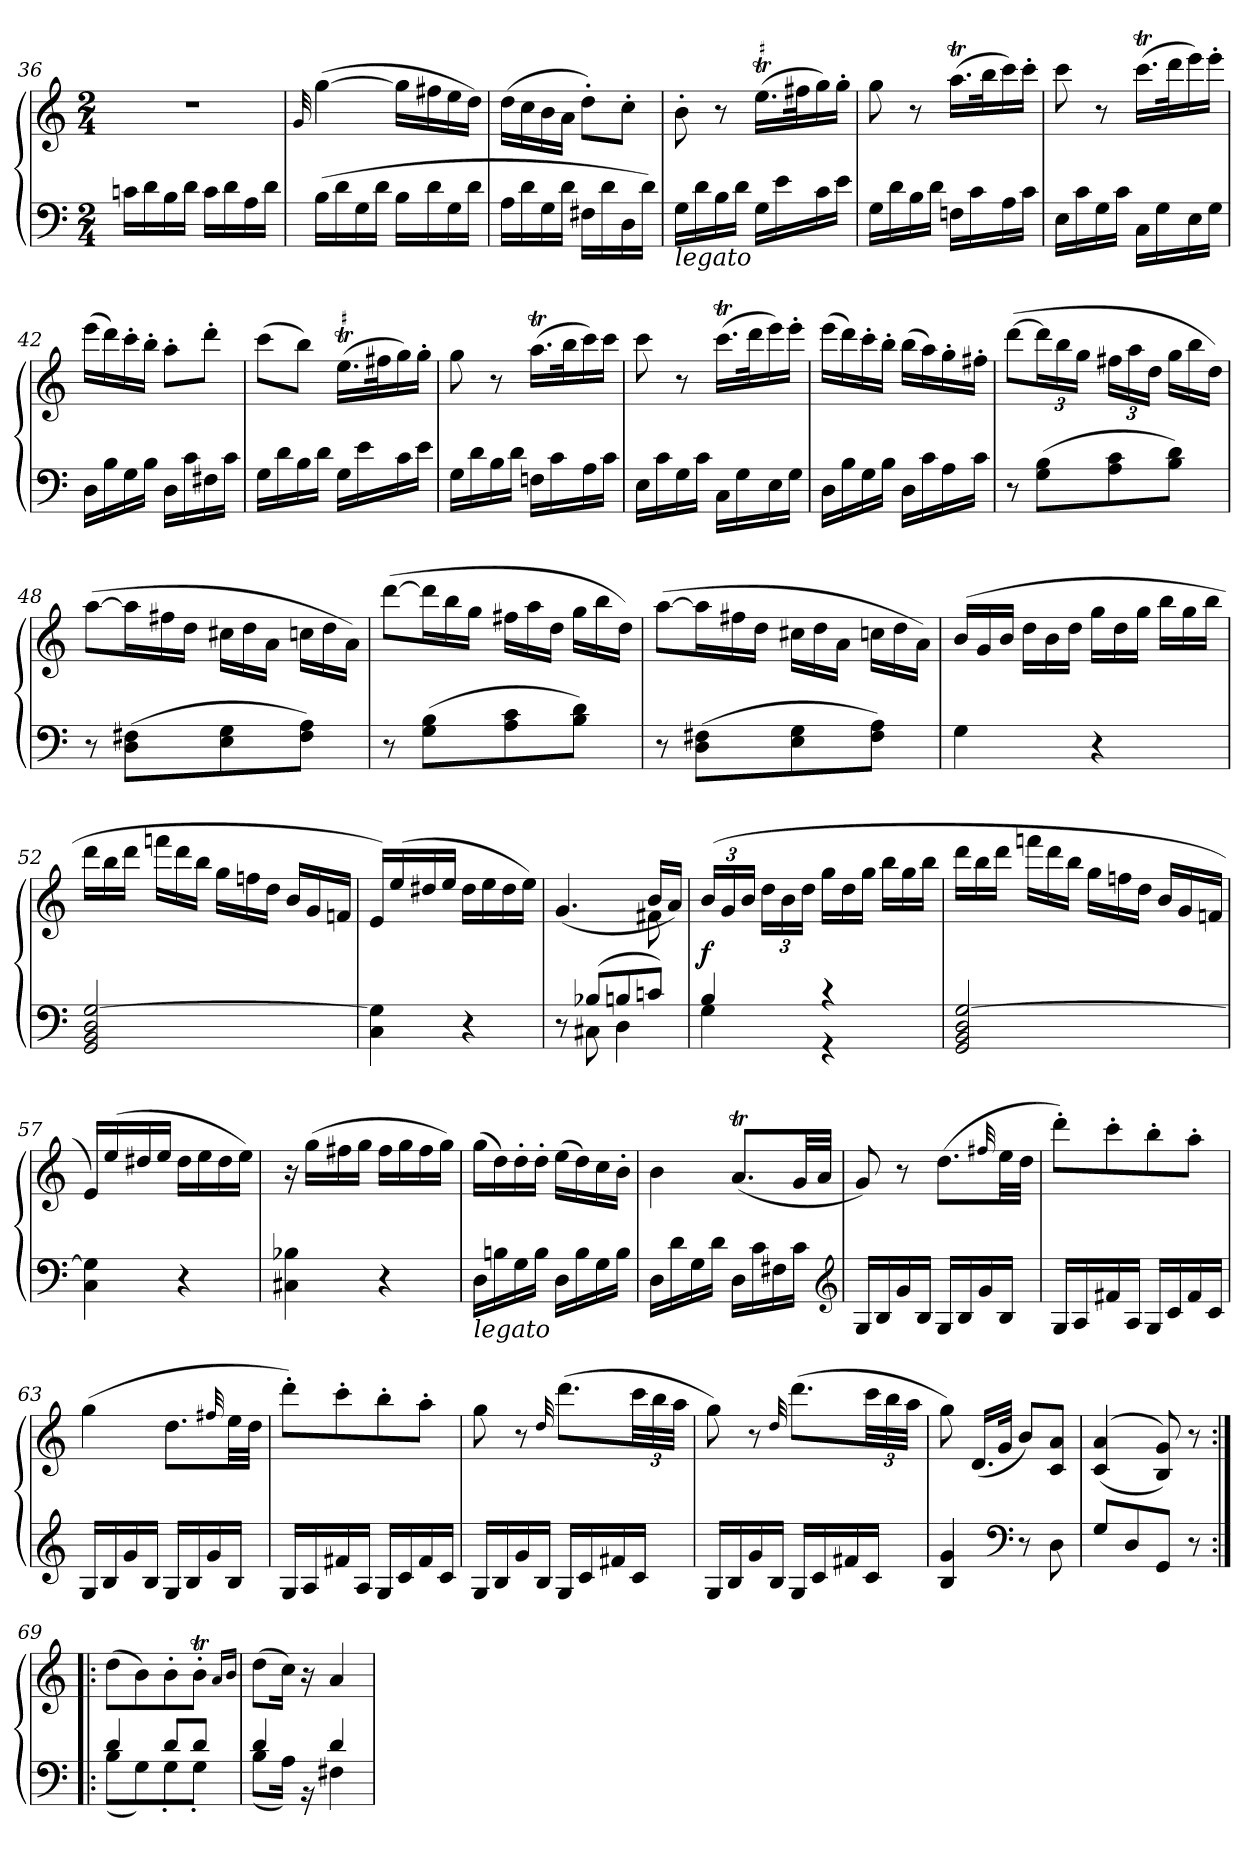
**kern	**kern	**dynam
*part1	*part1	*part1
*staff2	*staff1	*staff1/2
*clefF4	*clefG2	*
*k[]	*k[]	*
*C:	*C:	*
*M2/4	*M2/4	*
=36	=36	=36
16cnLL	2r	.
16d	.	.
16B	.	.
16dJJ	.	.
16cLL	.	.
16d	.	.
16A	.	.
16dJJ	.	.
=37	=37	=37
.	32qqg	.
(16BLL	([4gg	.
16d	.	.
16G	.	.
16dJJ	.	.
16BLL	16ggLL]	.
16d	16ff#X	.
16G	16ee	.
16dJJ	16ddJJ)	.
=38	=38	=38
16ALL	(16ddLL	.
16d	16cc	.
16G	16b	.
16dJJ	16aJJ	.
16F#XLL	8dd'L)	.
16d	.	.
16D	8cc'J	.
16dJJ)	.	.
=39	=39	=39
!LO:TX:b:i:t=legato	!	!
16GLL	8b'	.
16d	.	.
16B	8r	.
16dJJ	.	.
!	!LO:TR:acc=#	!
16GLL	(16.eeTLL	.
16e	.	.
.	32ff#XK	.
16c	16gg)	.
16eJJ	16gg'JJ	.
=40	=40	=40
16GLL	8gg	.
16d	.	.
16B	8r	.
16dJJ	.	.
16FnLL	(16.aaTLL	.
16c	.	.
.	32bbK	.
16A	16ccc)	.
16cJJ	16ccc'JJ	.
=41	=41	=41
16ELL	8ccc	.
16c	.	.
16G	8r	.
16cJJ	.	.
16CLL	(16.cccTLL	.
16G	.	.
.	32dddK	.
16E	16eee)	.
16GJJ	16eee'JJ	.
=42	=42	=42
16DLL	(16eeeLL	.
16B	16ddd)	.
16G	16ccc'	.
16BJJ	16bb'JJ	.
16DLL	8aa'L	.
16c	.	.
16F#X	8ddd'J	.
16cJJ	.	.
=43	=43	=43
16GLL	(8cccL	.
16d	.	.
16B	8bbJ)	.
16dJJ	.	.
!	!LO:TR:acc=#	!
16GLL	(16.eeTLL	.
16e	.	.
.	32ff#XK	.
16c	16gg)	.
16eJJ	16gg'JJ	.
=44	=44	=44
16GLL	8gg	.
16d	.	.
16B	8r	.
16dJJ	.	.
16FnLL	(16.aaTLL	.
16c	.	.
.	32bbK	.
16A	16ccc)	.
16cJJ	16cccJJ	.
=45	=45	=45
16ELL	8ccc	.
16c	.	.
16G	8r	.
16cJJ	.	.
16CLL	(16.cccTLL	.
16G	.	.
.	32dddK	.
16E	16eee)	.
16GJJ	16eee'JJ	.
=46	=46	=46
16DLL	(16eeeLL	.
16B	16ddd)	.
16G	16ccc'	.
16BJJ	16bb'JJ	.
16DLL	(16bbLL	.
16c	16aa)	.
16A	16gg'	.
16cJJ	16ff#X'JJ	.
=47	=47	=47
8r	([8dddL	.
(8G 8BL	24dddL]	.
.	24bb	.
.	24ggJJ	.
8A 8c	24ff#XLL	.
.	24aa	.
.	24ddJJ	.
*	*Xtuplet	*
8B 8dJ)	24ggLL	.
.	24bb	.
.	24ddJJ)	.
=48	=48	=48
8r	([8aaL	.
(8D 8F#XL	24aaL]	.
.	24ff#X	.
.	24ddJJ	.
8E 8G	24cc#XLL	.
.	24dd	.
.	24aJJ	.
8F# 8AJ)	24ccnLL	.
.	24dd	.
.	24aJJ)	.
=49	=49	=49
8r	([8dddL	.
(8G 8BL	24dddL]	.
.	24bb	.
.	24ggJJ	.
8A 8c	24ff#XLL	.
.	24aa	.
.	24ddJJ	.
8B 8dJ)	24ggLL	.
.	24bb	.
.	24ddJJ)	.
=50	=50	=50
8r	([8aaL	.
(8D 8F#XL	24aaL]	.
.	24ff#X	.
.	24ddJJ	.
8E 8G	24cc#XLL	.
.	24dd	.
.	24aJJ	.
8F# 8AJ)	24ccnLL	.
.	24dd	.
.	24aJJ)	.
=51	=51	=51
4G	(>24bLL	.
.	24g	.
.	24bJJ	.
.	24ddLL	.
.	24b	.
.	24ddJJ	.
4r	24ggLL	.
.	24dd	.
.	24ggJJ	.
.	24bbLL	.
.	24gg	.
.	24bbJJ	.
=52	=52	=52
2GG 2BB 2D [2G	24dddLL	.
.	24bb	.
.	24dddJJ	.
.	24fffnLL	.
.	24ddd	.
.	24bbJJ	.
.	24ggLL	.
.	24ffn	.
.	24ddJJ	.
.	24bLL	.
.	24g	.
.	24fnJJ	.
=53	=53	=53
4C 4G]	16eLL)	.
.	(16ee	.
.	16dd#X	.
.	16eeJJ	.
4r	16dd#LL	.
.	16ee	.
.	16dd#	.
.	16eeJJ)	.
=54	=54	=54
*^	*^	*
8r	8ryy	(>4.g	4.ryy	.
(8B-XL	8C#X	.	.	.
8Bn	4D	.	.	.
8cnJ)	.	16bLL	8f#X	.
.	.	16aJJ)	.	.
*	*	*v	*v	*
=55	=55	=55	=55
*	*	*tuplet	*
4B	4G	(>24bLL	f
.	.	24g	.
.	.	24bJJ	.
.	.	24ddLL	.
.	.	24b	.
.	.	24ddJJ	.
*	*	*Xtuplet	*
4r	4r	24ggLL	.
.	.	24dd	.
.	.	24ggJJ	.
.	.	24bbLL	.
.	.	24gg	.
.	.	24bbJJ	.
*v	*v	*	*
=56	=56	=56
2GG 2BB 2D [2G	24dddLL	.
.	24bb	.
.	24dddJJ	.
.	24fffnLL	.
.	24ddd	.
.	24bbJJ	.
.	24ggLL	.
.	24ffn	.
.	24ddJJ	.
.	24bLL	.
.	24g	.
.	24fnJJ	.
=57	=57	=57
4C 4G]	16eLL)	.
.	(16ee	.
.	16dd#X	.
.	16eeJJ	.
4r	16dd#LL	.
.	16ee	.
.	16dd#	.
.	16eeJJ)	.
=58	=58	=58
4C#X 4B-X	16r	.
.	(16ggLL	.
.	16ff#X	.
.	16ggJJ	.
4r	16ff#LL	.
.	16gg	.
.	16ff#	.
.	16ggJJ)	.
=59	=59	=59
!LO:TX:b:i:t=legato	!	!
16DLL	(16ggLL	.
16Bn	16dd)	.
16G	16dd'	.
16BJJ	16dd'JJ	.
16DLL	(16eeLL	.
16B	16dd)	.
16G	16cc	.
16BJJ	16b'JJ	.
=60	=60	=60
16DLL	4b	.
16d	.	.
16G	.	.
16dJJ	.	.
16DLL	(8.aTL	.
16c	.	.
16F#X	.	.
16cJJ	32gLL	.
.	32aJJJ	.
*clefG2	*	*
=61	=61	=61
16GLL	8g)	.
16B	.	.
16g	8r	.
16BJJ	.	.
16GLL	(8.ddL	.
16B	.	.
16g	.	.
.	32qqff#X/	.
16BJJ	32eeLL	.
.	32ddJJJ	.
=62	=62	=62
16GLL	8ddd'L)	.
16A	.	.
16f#X	8ccc'	.
16AJJ	.	.
16GLL	8bb'	.
16c	.	.
16f#	8aa'J	.
16cJJ	.	.
=63	=63	=63
16GLL	(4gg	.
16B	.	.
16g	.	.
16BJJ	.	.
16GLL	8.ddL	.
16B	.	.
16g	.	.
.	32qqff#X/	.
16BJJ	32eeLL	.
.	32ddJJJ	.
=64	=64	=64
16GLL	8ddd'L)	.
16A	.	.
16f#X	8ccc'	.
16AJJ	.	.
16GLL	8bb'	.
16c	.	.
16f#	8aa'J	.
16cJJ	.	.
=65	=65	=65
16GLL	8gg	.
16B	.	.
16g	8r	.
16BJJ	.	.
.	32qqdd/	.
16GLL	(8.dddL	.
16c	.	.
16f#X	.	.
*	*tuplet	*
16cJJ	48cccLL	.
.	48bb	.
.	48aaJJJ	.
=66	=66	=66
16GLL	8gg)	.
16B	.	.
16g	8r	.
16BJJ	.	.
.	32qqdd/	.
16GLL	(8.dddL	.
16c	.	.
16f#X	.	.
16cJJ	48cccLL	.
.	48bb	.
.	48aaJJJ	.
=67	=67	=67
4B 4g	8gg)	.
.	(16.dLL	.
.	32gJJk	.
*clefF4	*	*
8r	8bL)	.
8D	8c 8aJ	.
=68	=68	=68
8GL	(<(>4c 4a	.
8D	.	.
8GGJ	8B 8g))	.
8r	8r	.
=69:|!|:	=69:|!|:	=69:|!|:
*^	*	*
4d	(8BL	(8ddL	.
.	8G)	8b)	.
8dL	8G'	8b'	.
8dJ	8G'J	8bt'J	.
.	.	16qa/LL	.
.	.	16qb/JJ	.
=70	=70	=70	=70
4d	(8BL	(8ddL	.
.	16AJk)	16ccJk)	.
.	16r	16r	.
4d	4F#X	4a	.
*v	*v	*	*
=	=	=
*-	*-	*-
